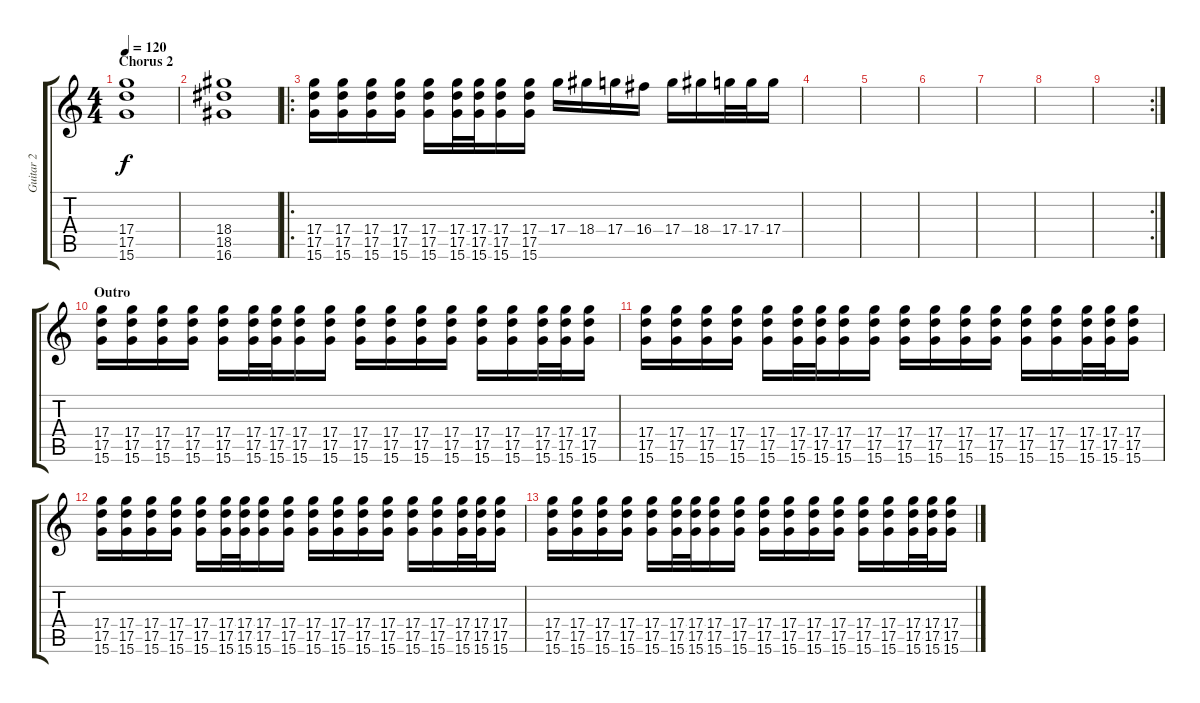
\track ("Guitar 2" "Guitar 2") {instrument distortionguitar}
\staff {score tabs}
\tuning (E4 B3 G3 D3 A2 E2) {hide}
\ts (4 4)
\section ("" "Chorus 2")
\tempo 120
\clef g2
\ks c
(17.4 17.5 15.6).1{dy f} |
(18.4 18.5 16.6).1 |
\ro
(17.4 17.5 15.6).16{volume 0} (17.4 17.5 15.6).16 (17.4 17.5 15.6).16 (17.4 17.5 15.6).16 (17.4 17.5 15.6).16 (17.4 17.5 15.6).32 (17.4 17.5 15.6).32 (17.4 17.5 15.6).16 (17.4 17.5 15.6).16 17.4.16 18.4.16 17.4.16 16.4.16 17.4.16 18.4.16 17.4.32 17.4.32 17.4.16 |
|
|
|
|
|
\rc 2
|
\section ("" "Outro")
(17.4 17.5 15.6).16{volume 16} (17.4 17.5 15.6).16{volume 0} (17.4 17.5 15.6).16 (17.4 17.5 15.6).16 (17.4 17.5 15.6).16 (17.4 17.5 15.6).32 (17.4 17.5 15.6).32 (17.4 17.5 15.6).16 (17.4 17.5 15.6).16 (17.4 17.5 15.6).16 (17.4 17.5 15.6).16 (17.4 17.5 15.6).16 (17.4 17.5 15.6).16 (17.4 17.5 15.6).16 (17.4 17.5 15.6).16 (17.4 17.5 15.6).32 (17.4 17.5 15.6).32 (17.4 17.5 15.6).16 |
(17.4 17.5 15.6).16 (17.4 17.5 15.6).16 (17.4 17.5 15.6).16 (17.4 17.5 15.6).16 (17.4 17.5 15.6).16 (17.4 17.5 15.6).32 (17.4 17.5 15.6).32 (17.4 17.5 15.6).16 (17.4 17.5 15.6).16 (17.4 17.5 15.6).16 (17.4 17.5 15.6).16 (17.4 17.5 15.6).16 (17.4 17.5 15.6).16 (17.4 17.5 15.6).16 (17.4 17.5 15.6).16 (17.4 17.5 15.6).32 (17.4 17.5 15.6).32 (17.4 17.5 15.6).16 |
(17.4 17.5 15.6).16 (17.4 17.5 15.6).16 (17.4 17.5 15.6).16 (17.4 17.5 15.6).16 (17.4 17.5 15.6).16 (17.4 17.5 15.6).32 (17.4 17.5 15.6).32 (17.4 17.5 15.6).16 (17.4 17.5 15.6).16 (17.4 17.5 15.6).16 (17.4 17.5 15.6).16 (17.4 17.5 15.6).16 (17.4 17.5 15.6).16 (17.4 17.5 15.6).16 (17.4 17.5 15.6).16 (17.4 17.5 15.6).32 (17.4 17.5 15.6).32 (17.4 17.5 15.6).16 |
(17.4 17.5 15.6).16 (17.4 17.5 15.6).16 (17.4 17.5 15.6).16 (17.4 17.5 15.6).16 (17.4 17.5 15.6).16 (17.4 17.5 15.6).32 (17.4 17.5 15.6).32 (17.4 17.5 15.6).16 (17.4 17.5 15.6).16 (17.4 17.5 15.6).16 (17.4 17.5 15.6).16 (17.4 17.5 15.6).16 (17.4 17.5 15.6).16 (17.4 17.5 15.6).16 (17.4 17.5 15.6).16 (17.4 17.5 15.6).32 (17.4 17.5 15.6).32 (17.4 17.5 15.6).16
